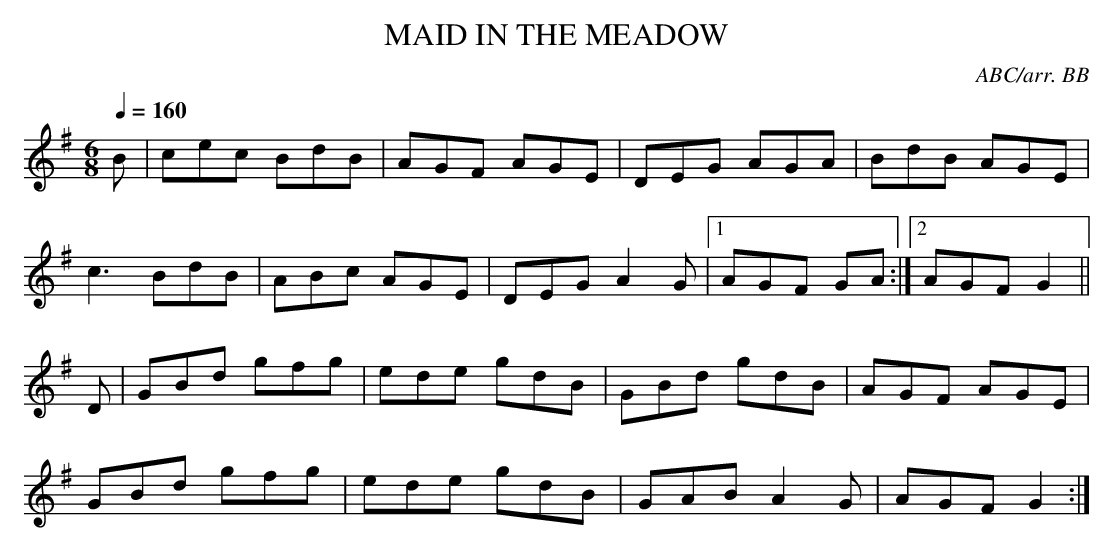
X:1
T:MAID IN THE MEADOW
C:ABC/arr. BB
M:6/8
Q:1/4=160
L:1/8
K:G
B|cec BdB|AGF AGE|DEG AGA|BdB AGE|
c3 BdB|ABc AGE|DEG A2G|1 AGF GA :|\
[2 AGF G2||
D|GBd gfg|ede gdB|GBd gdB|AGF AGE|
GBd gfg|ede gdB|GAB A2G|AGF G2 :|
